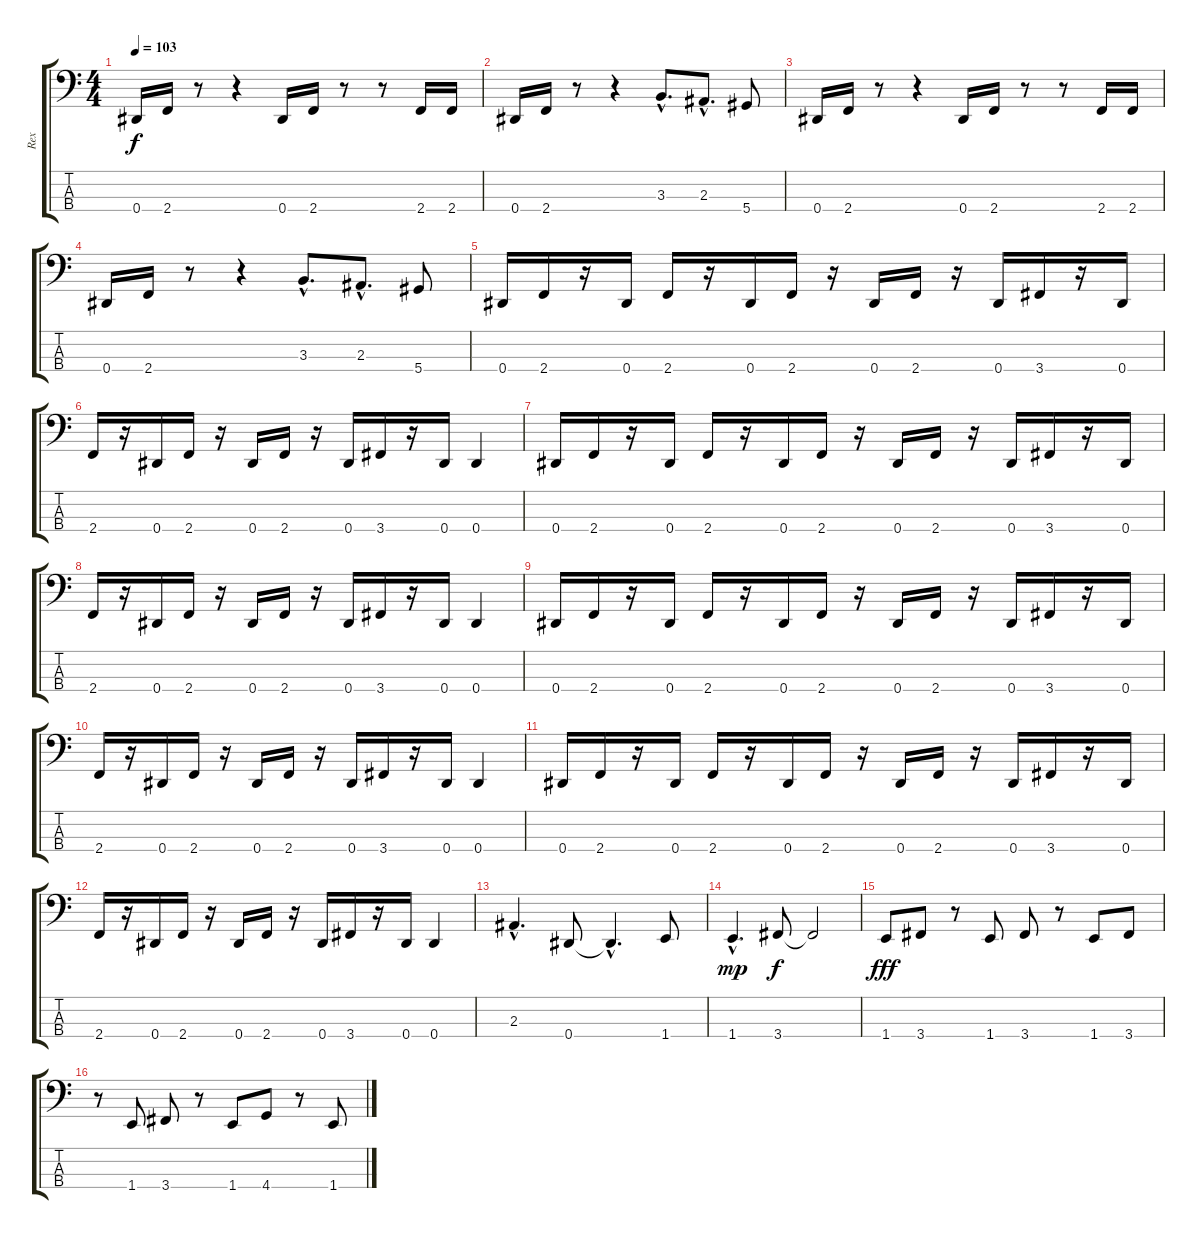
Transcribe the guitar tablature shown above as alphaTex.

\track ("Rex" "Rex") {instrument electricbasspick}
\staff {score tabs}
\tuning (Gb2 Db2 Ab1 Eb1) {hide}
\ts (4 4)
\tempo 103
\clef f4
\ks c
0.4.16{dy f} 2.4.16 r.8 r.4 0.4.16 2.4.16 r.8 r.8 2.4.16 2.4.16 |
0.4.16 2.4.16 r.8 r.4 3.3{hac}.8{d} 2.3{hac}.8{d} 5.4.8 |
0.4.16 2.4.16 r.8 r.4 0.4.16 2.4.16 r.8 r.8 2.4.16 2.4.16 |
0.4.16 2.4.16 r.8 r.4 3.3{hac}.8{d} 2.3{hac}.8{d} 5.4.8 |
0.4.16 2.4.16 r.16 0.4.16 2.4.16 r.16 0.4.16 2.4.16 r.16 0.4.16 2.4.16 r.16 0.4.16 3.4.16 r.16 0.4.16 |
2.4.16 r.16 0.4.16 2.4.16 r.16 0.4.16 2.4.16 r.16 0.4.16 3.4.16 r.16 0.4.16 0.4.4 |
0.4.16 2.4.16 r.16 0.4.16 2.4.16 r.16 0.4.16 2.4.16 r.16 0.4.16 2.4.16 r.16 0.4.16 3.4.16 r.16 0.4.16 |
2.4.16 r.16 0.4.16 2.4.16 r.16 0.4.16 2.4.16 r.16 0.4.16 3.4.16 r.16 0.4.16 0.4.4 |
0.4.16 2.4.16 r.16 0.4.16 2.4.16 r.16 0.4.16 2.4.16 r.16 0.4.16 2.4.16 r.16 0.4.16 3.4.16 r.16 0.4.16 |
2.4.16 r.16 0.4.16 2.4.16 r.16 0.4.16 2.4.16 r.16 0.4.16 3.4.16 r.16 0.4.16 0.4.4 |
0.4.16 2.4.16 r.16 0.4.16 2.4.16 r.16 0.4.16 2.4.16 r.16 0.4.16 2.4.16 r.16 0.4.16 3.4.16 r.16 0.4.16 |
2.4.16 r.16 0.4.16 2.4.16 r.16 0.4.16 2.4.16 r.16 0.4.16 3.4.16 r.16 0.4.16 0.4.4 |
2.3{hac}.4{d} 0.4.8 0.4{hac t}.4{d} 1.4.8 |
1.4{hac}.4{d dy mp} 3.4.8{dy f} 3.4{t}.2 |
1.4.8{dy fff} 3.4.8 r.8 1.4.8 3.4.8 r.8 1.4.8 3.4.8 |
r.8 1.4.8 3.4.8 r.8 1.4.8 4.4.8 r.8 1.4.8
